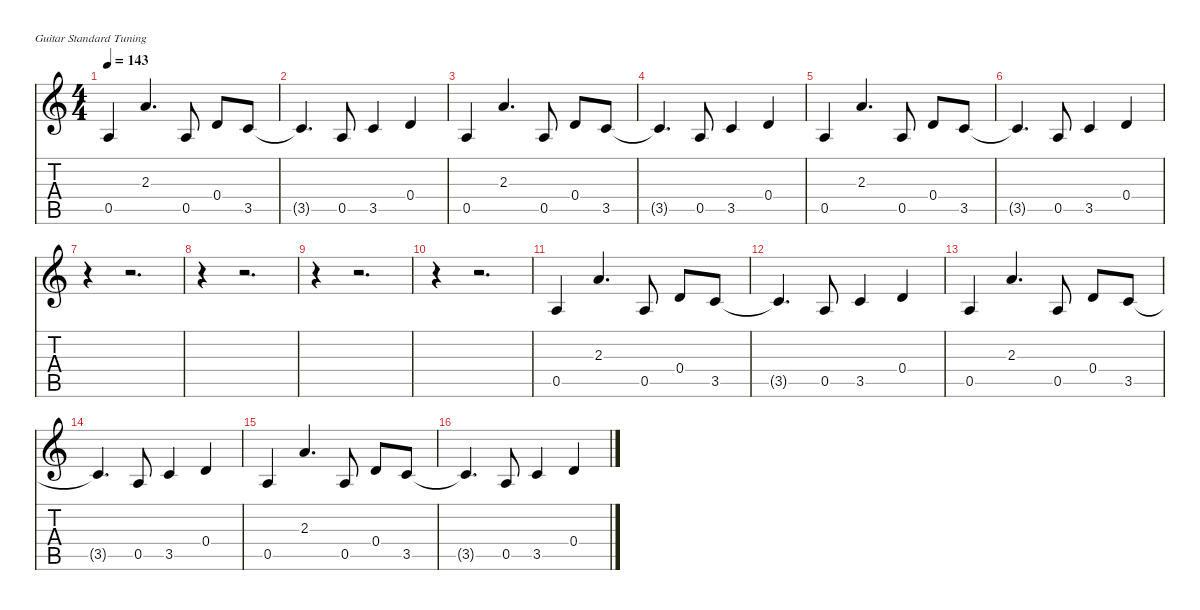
\defaultSystemsLayout 4
\hideDynamics
\bracketExtendMode nobrackets
\singleTrackTrackNamePolicy hidden
\multiTrackTrackNamePolicy hidden
\firstSystemTrackNameMode fullname
\firstSystemTrackNameOrientation horizontal
\otherSystemsTrackNameOrientation horizontal
\track ("Rythm Guitar I (overdriven)" "od.guit.") {instrument overdrivenguitar}
\staff {score tabs}
\tuning (E4 B3 G3 D3 A2 E2)
\ts (4 4)
\tempo 143
\clef g2
\ks c
0.5.4{dy f beam Up} 2.3.4{d beam Up} 0.5.8{beam Up} 0.4.8{beam Up} 3.5.8{beam Up} |
3.5{t}.4{d beam Up} 0.5.8{beam Up} 3.5.4{beam Up} 0.4.4{beam Up} |
0.5.4{beam Up} 2.3.4{d beam Up} 0.5.8{beam Up} 0.4.8{beam Up} 3.5.8{beam Up} |
3.5{t}.4{d beam Up} 0.5.8{beam Up} 3.5.4{beam Up} 0.4.4{beam Up} |
0.5.4{beam Up} 2.3.4{d beam Up} 0.5.8{beam Up} 0.4.8{beam Up} 3.5.8{beam Up} |
3.5{t}.4{d beam Up} 0.5.8{beam Up} 3.5.4{beam Up} 0.4.4{beam Up} |
r.4{beam Down} r.2{d beam Down} |
r.4{beam Down} r.2{d beam Down} |
r.4{beam Down} r.2{d beam Down} |
r.4{beam Down} r.2{d beam Down} |
0.5.4{beam Up} 2.3.4{d beam Up} 0.5.8{beam Up} 0.4.8{beam Up} 3.5.8{beam Up} |
3.5{t}.4{d beam Up} 0.5.8{beam Up} 3.5.4{beam Up} 0.4.4{beam Up} |
0.5.4{beam Up} 2.3.4{d beam Up} 0.5.8{beam Up} 0.4.8{beam Up} 3.5.8{beam Up} |
3.5{t}.4{d beam Up} 0.5.8{beam Up} 3.5.4{beam Up} 0.4.4{beam Up} |
0.5.4{beam Up} 2.3.4{d beam Up} 0.5.8{beam Up} 0.4.8{beam Up} 3.5.8{beam Up} |
3.5{t}.4{d beam Up} 0.5.8{beam Up} 3.5.4{beam Up} 0.4.4{beam Up}
